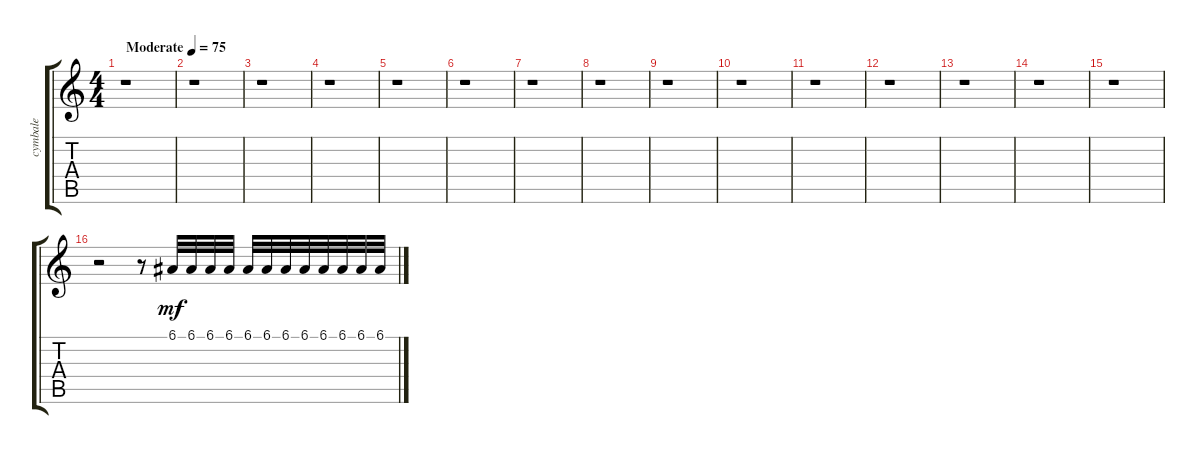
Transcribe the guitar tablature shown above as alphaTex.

\track ("cymbale" "cymbale") {instrument reversecymbal}
\staff {score tabs}
\tuning (E4 B3 G3 D3 A2 E2) {hide}
\ts (4 4)
\tempo (75 "Moderate")
\clef g2
\ks c
r.1{dy mf instrument reversecymbal} |
r.1 |
r.1 |
r.1 |
r.1 |
r.1 |
r.1 |
r.1 |
r.1 |
r.1 |
r.1 |
r.1 |
r.1 |
r.1 |
r.1 |
r.2 r.8 6.1.32{volume 4} 6.1.32{volume 5} 6.1.32{volume 6} 6.1.32{volume 7} 6.1.32{volume 8} 6.1.32{volume 9} 6.1.32{volume 10} 6.1.32{volume 11} 6.1.32{volume 12} 6.1.32{volume 13} 6.1.32{volume 14} 6.1.32{volume 15}
